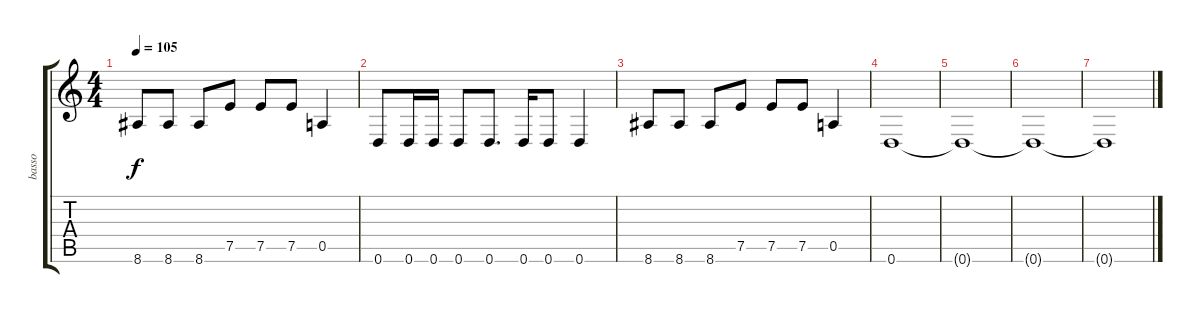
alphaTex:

\track ("basso" "basso") {instrument electricbasspick}
\staff {score tabs}
\tuning (E4 B3 G3 D3 A2 D2) {hide}
\ts (4 4)
\tempo 105
\clef g2
\ks c
8.6.8{dy f} 8.6.8 8.6.8 7.5.8 7.5.8 7.5.8 0.5.4 |
0.6.8 0.6.16 0.6.16 0.6.8 0.6.8{d} 0.6.16 0.6.8 0.6.4 |
8.6.8 8.6.8 8.6.8 7.5.8 7.5.8 7.5.8 0.5.4 |
0.6.1 |
0.6{t}.1 |
0.6{t}.1 |
0.6{t}.1
